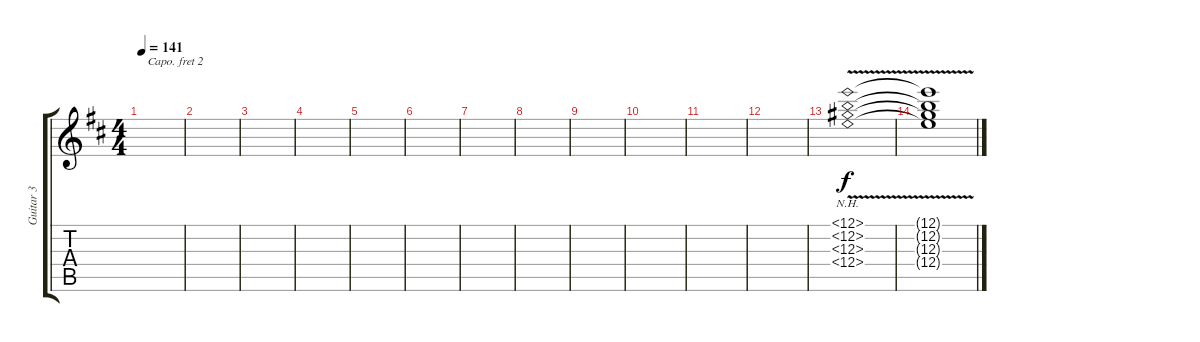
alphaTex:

\track ("Guitar 3" "Guitar 3") {instrument electricguitarclean}
\staff {score tabs}
\capo 2
\tuning (D4 A3 Gb3 D3 A2 D2) {hide}
\ts (4 4)
\tempo 141
\clef g2
\ks d
|
|
|
|
|
|
|
|
|
|
|
|
(12.1{nh} 12.2{nh} 12.3{nh} 12.4{nh v}).1 |
(12.1{t} 12.2{t} 12.3{t} 12.4{t}).1
